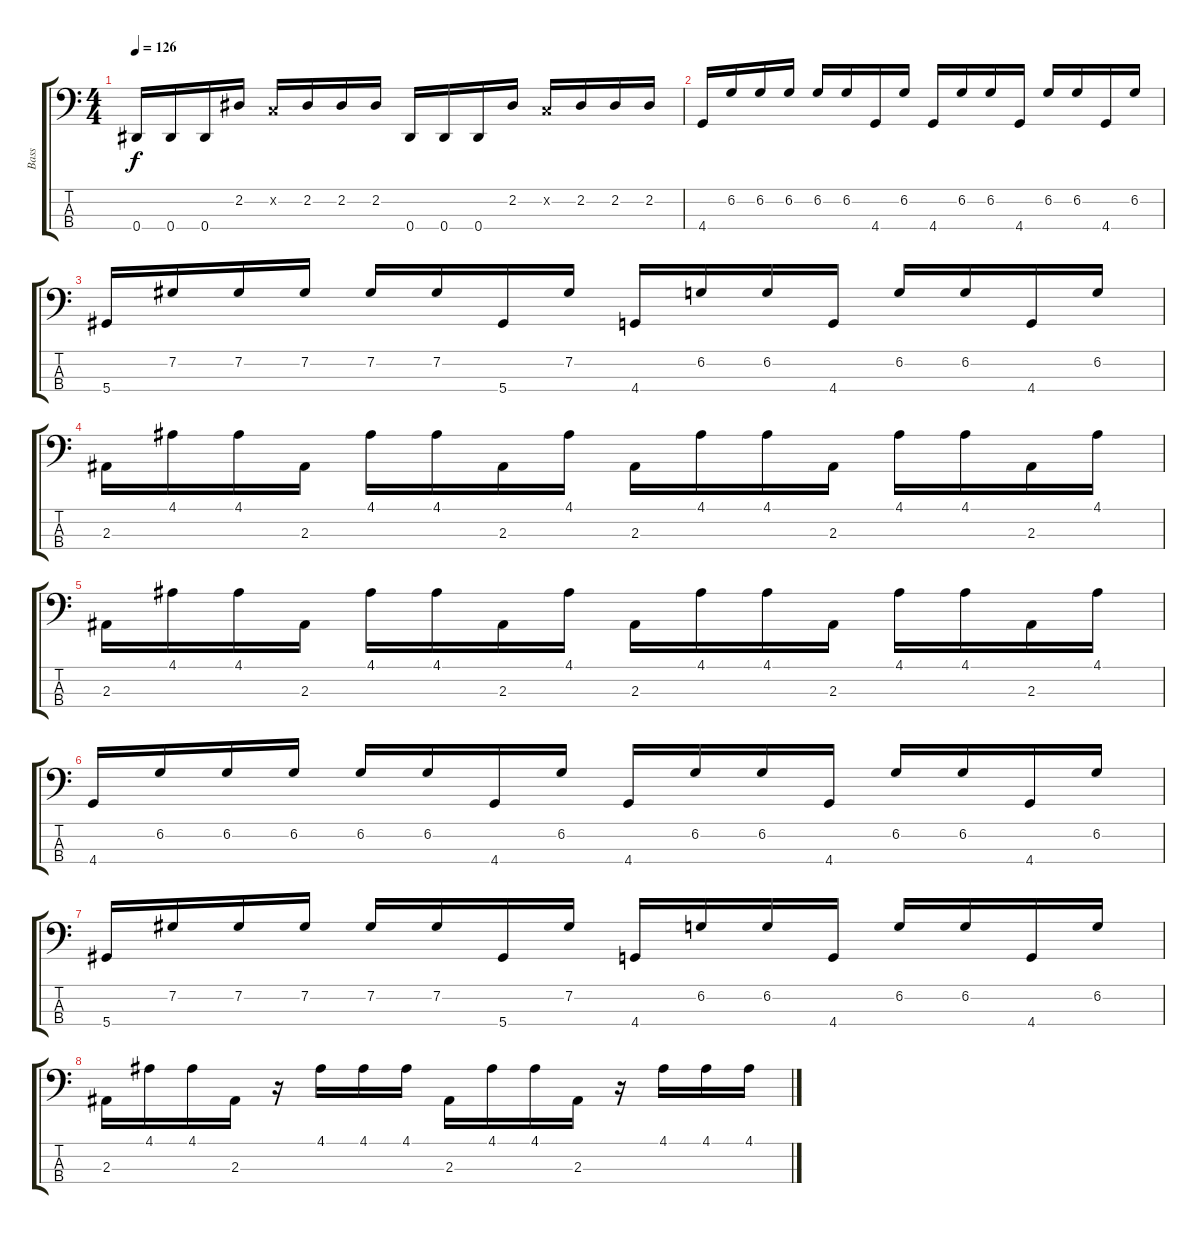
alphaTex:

\track ("Bass" "Bass") {instrument electricbassfinger}
\staff {score tabs}
\tuning (Gb2 Db2 Ab1 Eb1) {hide}
\ts (4 4)
\tempo 126
\clef f4
\ks c
0.4.16{dy f} 0.4.16 0.4.16 2.2.16 -1.2{x}.16 2.2.16 2.2.16 2.2.16 0.4.16 0.4.16 0.4.16 2.2.16 -1.2{x}.16 2.2.16 2.2.16 2.2.16 |
4.4.16 6.2.16 6.2.16 6.2.16 6.2.16 6.2.16 4.4.16 6.2.16 4.4.16 6.2.16 6.2.16 4.4.16 6.2.16 6.2.16 4.4.16 6.2.16 |
5.4.16 7.2.16 7.2.16 7.2.16 7.2.16 7.2.16 5.4.16 7.2.16 4.4.16 6.2.16 6.2.16 4.4.16 6.2.16 6.2.16 4.4.16 6.2.16 |
2.3.16 4.1.16 4.1.16 2.3.16 4.1.16 4.1.16 2.3.16 4.1.16 2.3.16 4.1.16 4.1.16 2.3.16 4.1.16 4.1.16 2.3.16 4.1.16 |
2.3.16 4.1.16 4.1.16 2.3.16 4.1.16 4.1.16 2.3.16 4.1.16 2.3.16 4.1.16 4.1.16 2.3.16 4.1.16 4.1.16 2.3.16 4.1.16 |
4.4.16 6.2.16 6.2.16 6.2.16 6.2.16 6.2.16 4.4.16 6.2.16 4.4.16 6.2.16 6.2.16 4.4.16 6.2.16 6.2.16 4.4.16 6.2.16 |
5.4.16 7.2.16 7.2.16 7.2.16 7.2.16 7.2.16 5.4.16 7.2.16 4.4.16 6.2.16 6.2.16 4.4.16 6.2.16 6.2.16 4.4.16 6.2.16 |
2.3.16 4.1.16 4.1.16 2.3.16 r.16 4.1.16 4.1.16 4.1.16 2.3.16 4.1.16 4.1.16 2.3.16 r.16 4.1.16 4.1.16 4.1.16
